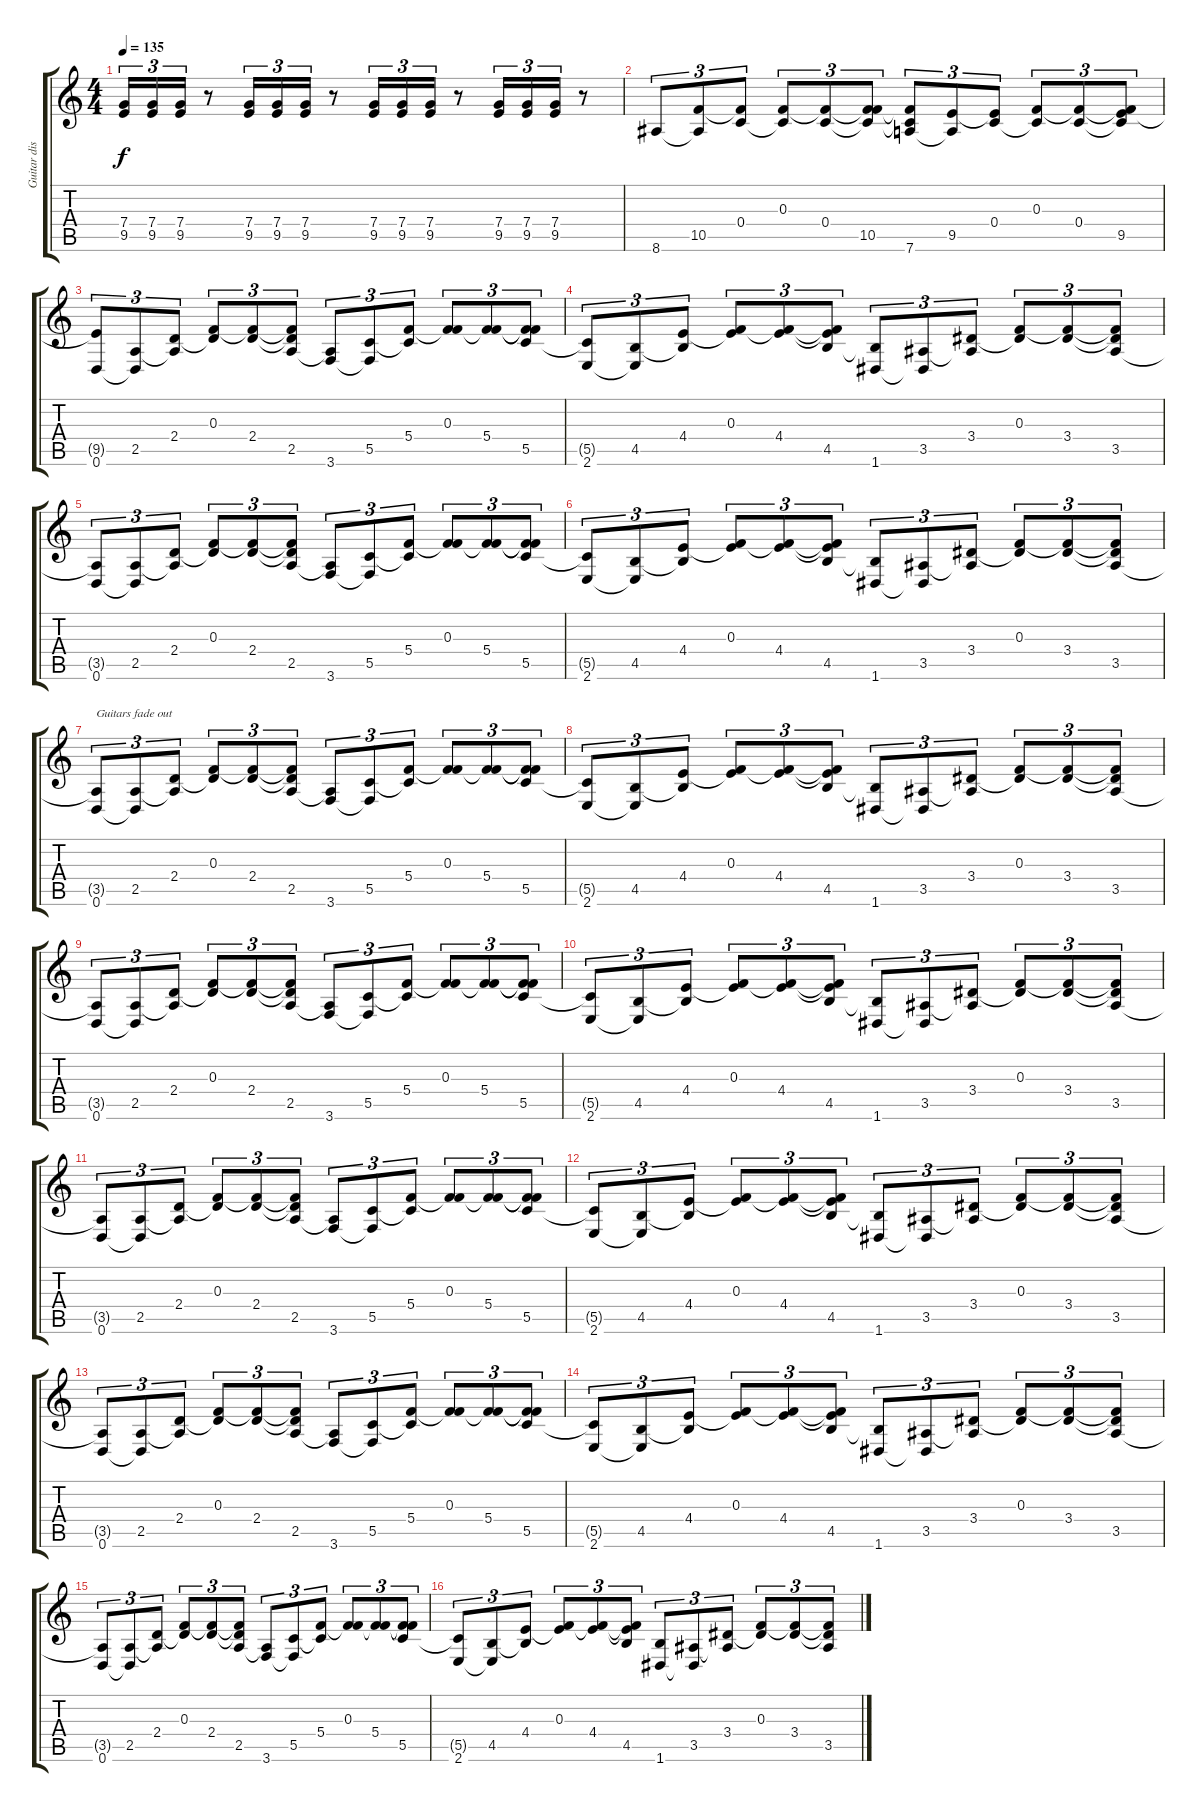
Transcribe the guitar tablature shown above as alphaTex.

\track ("Guitar distortion 1" "Guitar dis") {instrument distortionguitar}
\staff {score tabs}
\tuning (D4 A3 F3 C3 G2 D2) {hide}
\ts (4 4)
\tempo 135
\clef g2
\ks c
(7.4 9.5).16{tu (3 2) dy f} (7.4 9.5).16{tu (3 2)} (7.4 9.5).16{tu (3 2)} r.8 (7.4 9.5).16{tu (3 2)} (7.4 9.5).16{tu (3 2)} (7.4 9.5).16{tu (3 2)} r.8 (7.4 9.5).16{tu (3 2)} (7.4 9.5).16{tu (3 2)} (7.4 9.5).16{tu (3 2)} r.8 (7.4 9.5).16{tu (3 2)} (7.4 9.5).16{tu (3 2)} (7.4 9.5).16{tu (3 2)} r.8 |
8.6.8{tu (3 2)} (10.5 8.6{t}).8{tu (3 2)} (0.4 10.5{t}).8{tu (3 2)} (0.3 0.4{t}).8{tu (3 2)} (0.3{t} 0.4).8{tu (3 2)} (0.3{t} 0.4{t} 10.5).8{tu (3 2)} (0.4{t} 10.5{t} 7.6).8{tu (3 2)} (9.5 7.6{t}).8{tu (3 2)} (0.4 9.5{t}).8{tu (3 2)} (0.3 0.4{t}).8{tu (3 2)} (0.3{t} 0.4).8{tu (3 2)} (0.3{t} 0.4{t} 9.5).8{tu (3 2)} |
(9.5{t} 0.6).8{tu (3 2)} (2.5 0.6{t}).8{tu (3 2)} (2.4 2.5{t}).8{tu (3 2)} (0.3 2.4{t}).8{tu (3 2)} (0.3{t} 2.4).8{tu (3 2)} (0.3{t} 2.4{t} 2.5).8{tu (3 2)} (2.5{t} 3.6).8{tu (3 2)} (5.5 3.6{t}).8{tu (3 2)} (5.4 5.5{t}).8{tu (3 2)} (0.3 5.4{t}).8{tu (3 2)} (0.3{t} 5.4).8{tu (3 2)} (0.3{t} 5.4{t} 5.5).8{tu (3 2)} |
(5.5{t} 2.6).8{tu (3 2)} (4.5 2.6{t}).8{tu (3 2)} (4.4 4.5{t}).8{tu (3 2)} (0.3 4.4{t}).8{tu (3 2)} (0.3{t} 4.4).8{tu (3 2)} (0.3{t} 4.4{t} 4.5).8{tu (3 2)} (4.5{t} 1.6).8{tu (3 2)} (3.5 1.6{t}).8{tu (3 2)} (3.4 3.5{t}).8{tu (3 2)} (0.3 3.4{t}).8{tu (3 2)} (0.3{t} 3.4).8{tu (3 2)} (0.3{t} 3.4{t} 3.5).8{tu (3 2)} |
(3.5{t} 0.6).8{tu (3 2)} (2.5 0.6{t}).8{tu (3 2)} (2.4 2.5{t}).8{tu (3 2)} (0.3 2.4{t}).8{tu (3 2)} (0.3{t} 2.4).8{tu (3 2)} (0.3{t} 2.4{t} 2.5).8{tu (3 2)} (2.5{t} 3.6).8{tu (3 2)} (5.5 3.6{t}).8{tu (3 2)} (5.4 5.5{t}).8{tu (3 2)} (0.3 5.4{t}).8{tu (3 2)} (0.3{t} 5.4).8{tu (3 2)} (0.3{t} 5.4{t} 5.5).8{tu (3 2)} |
(5.5{t} 2.6).8{tu (3 2)} (4.5 2.6{t}).8{tu (3 2)} (4.4 4.5{t}).8{tu (3 2)} (0.3 4.4{t}).8{tu (3 2)} (0.3{t} 4.4).8{tu (3 2)} (0.3{t} 4.4{t} 4.5).8{tu (3 2)} (4.5{t} 1.6).8{tu (3 2)} (3.5 1.6{t}).8{tu (3 2)} (3.4 3.5{t}).8{tu (3 2)} (0.3 3.4{t}).8{tu (3 2)} (0.3{t} 3.4).8{tu (3 2)} (0.3{t} 3.4{t} 3.5).8{tu (3 2)} |
(3.5{t} 0.6).8{tu (3 2) txt "Guitars fade out" volume 15} (2.5 0.6{t}).8{tu (3 2)} (2.4 2.5{t}).8{tu (3 2)} (0.3 2.4{t}).8{tu (3 2)} (0.3{t} 2.4).8{tu (3 2)} (0.3{t} 2.4{t} 2.5).8{tu (3 2)} (2.5{t} 3.6).8{tu (3 2)} (5.5 3.6{t}).8{tu (3 2)} (5.4 5.5{t}).8{tu (3 2)} (0.3 5.4{t}).8{tu (3 2)} (0.3{t} 5.4).8{tu (3 2)} (0.3{t} 5.4{t} 5.5).8{tu (3 2)} |
(5.5{t} 2.6).8{tu (3 2) volume 14} (4.5 2.6{t}).8{tu (3 2)} (4.4 4.5{t}).8{tu (3 2)} (0.3 4.4{t}).8{tu (3 2)} (0.3{t} 4.4).8{tu (3 2)} (0.3{t} 4.4{t} 4.5).8{tu (3 2)} (4.5{t} 1.6).8{tu (3 2)} (3.5 1.6{t}).8{tu (3 2)} (3.4 3.5{t}).8{tu (3 2)} (0.3 3.4{t}).8{tu (3 2)} (0.3{t} 3.4).8{tu (3 2)} (0.3{t} 3.4{t} 3.5).8{tu (3 2)} |
(3.5{t} 0.6).8{tu (3 2) volume 13} (2.5 0.6{t}).8{tu (3 2)} (2.4 2.5{t}).8{tu (3 2)} (0.3 2.4{t}).8{tu (3 2)} (0.3{t} 2.4).8{tu (3 2)} (0.3{t} 2.4{t} 2.5).8{tu (3 2)} (2.5{t} 3.6).8{tu (3 2)} (5.5 3.6{t}).8{tu (3 2)} (5.4 5.5{t}).8{tu (3 2)} (0.3 5.4{t}).8{tu (3 2)} (0.3{t} 5.4).8{tu (3 2)} (0.3{t} 5.4{t} 5.5).8{tu (3 2)} |
(5.5{t} 2.6).8{tu (3 2) volume 12} (4.5 2.6{t}).8{tu (3 2)} (4.4 4.5{t}).8{tu (3 2)} (0.3 4.4{t}).8{tu (3 2)} (0.3{t} 4.4).8{tu (3 2)} (0.3{t} 4.4{t} 4.5).8{tu (3 2)} (4.5{t} 1.6).8{tu (3 2)} (3.5 1.6{t}).8{tu (3 2)} (3.4 3.5{t}).8{tu (3 2)} (0.3 3.4{t}).8{tu (3 2)} (0.3{t} 3.4).8{tu (3 2)} (0.3{t} 3.4{t} 3.5).8{tu (3 2)} |
(3.5{t} 0.6).8{tu (3 2) volume 11} (2.5 0.6{t}).8{tu (3 2)} (2.4 2.5{t}).8{tu (3 2)} (0.3 2.4{t}).8{tu (3 2)} (0.3{t} 2.4).8{tu (3 2)} (0.3{t} 2.4{t} 2.5).8{tu (3 2)} (2.5{t} 3.6).8{tu (3 2)} (5.5 3.6{t}).8{tu (3 2)} (5.4 5.5{t}).8{tu (3 2)} (0.3 5.4{t}).8{tu (3 2)} (0.3{t} 5.4).8{tu (3 2)} (0.3{t} 5.4{t} 5.5).8{tu (3 2)} |
(5.5{t} 2.6).8{tu (3 2) volume 10} (4.5 2.6{t}).8{tu (3 2)} (4.4 4.5{t}).8{tu (3 2)} (0.3 4.4{t}).8{tu (3 2)} (0.3{t} 4.4).8{tu (3 2)} (0.3{t} 4.4{t} 4.5).8{tu (3 2)} (4.5{t} 1.6).8{tu (3 2)} (3.5 1.6{t}).8{tu (3 2)} (3.4 3.5{t}).8{tu (3 2)} (0.3 3.4{t}).8{tu (3 2)} (0.3{t} 3.4).8{tu (3 2)} (0.3{t} 3.4{t} 3.5).8{tu (3 2)} |
(3.5{t} 0.6).8{tu (3 2) volume 9} (2.5 0.6{t}).8{tu (3 2)} (2.4 2.5{t}).8{tu (3 2)} (0.3 2.4{t}).8{tu (3 2)} (0.3{t} 2.4).8{tu (3 2)} (0.3{t} 2.4{t} 2.5).8{tu (3 2)} (2.5{t} 3.6).8{tu (3 2)} (5.5 3.6{t}).8{tu (3 2)} (5.4 5.5{t}).8{tu (3 2)} (0.3 5.4{t}).8{tu (3 2)} (0.3{t} 5.4).8{tu (3 2)} (0.3{t} 5.4{t} 5.5).8{tu (3 2)} |
(5.5{t} 2.6).8{tu (3 2) volume 8} (4.5 2.6{t}).8{tu (3 2)} (4.4 4.5{t}).8{tu (3 2)} (0.3 4.4{t}).8{tu (3 2)} (0.3{t} 4.4).8{tu (3 2)} (0.3{t} 4.4{t} 4.5).8{tu (3 2)} (4.5{t} 1.6).8{tu (3 2)} (3.5 1.6{t}).8{tu (3 2)} (3.4 3.5{t}).8{tu (3 2)} (0.3 3.4{t}).8{tu (3 2)} (0.3{t} 3.4).8{tu (3 2)} (0.3{t} 3.4{t} 3.5).8{tu (3 2)} |
(3.5{t} 0.6).8{tu (3 2) volume 7} (2.5 0.6{t}).8{tu (3 2)} (2.4 2.5{t}).8{tu (3 2)} (0.3 2.4{t}).8{tu (3 2)} (0.3{t} 2.4).8{tu (3 2)} (0.3{t} 2.4{t} 2.5).8{tu (3 2)} (2.5{t} 3.6).8{tu (3 2)} (5.5 3.6{t}).8{tu (3 2)} (5.4 5.5{t}).8{tu (3 2)} (0.3 5.4{t}).8{tu (3 2)} (0.3{t} 5.4).8{tu (3 2)} (0.3{t} 5.4{t} 5.5).8{tu (3 2)} |
(5.5{t} 2.6).8{tu (3 2) volume 6} (4.5 2.6{t}).8{tu (3 2)} (4.4 4.5{t}).8{tu (3 2)} (0.3 4.4{t}).8{tu (3 2)} (0.3{t} 4.4).8{tu (3 2)} (0.3{t} 4.4{t} 4.5).8{tu (3 2)} (4.5{t} 1.6).8{tu (3 2)} (3.5 1.6{t}).8{tu (3 2)} (3.4 3.5{t}).8{tu (3 2)} (0.3 3.4{t}).8{tu (3 2)} (0.3{t} 3.4).8{tu (3 2)} (0.3{t} 3.4{t} 3.5).8{tu (3 2)}
